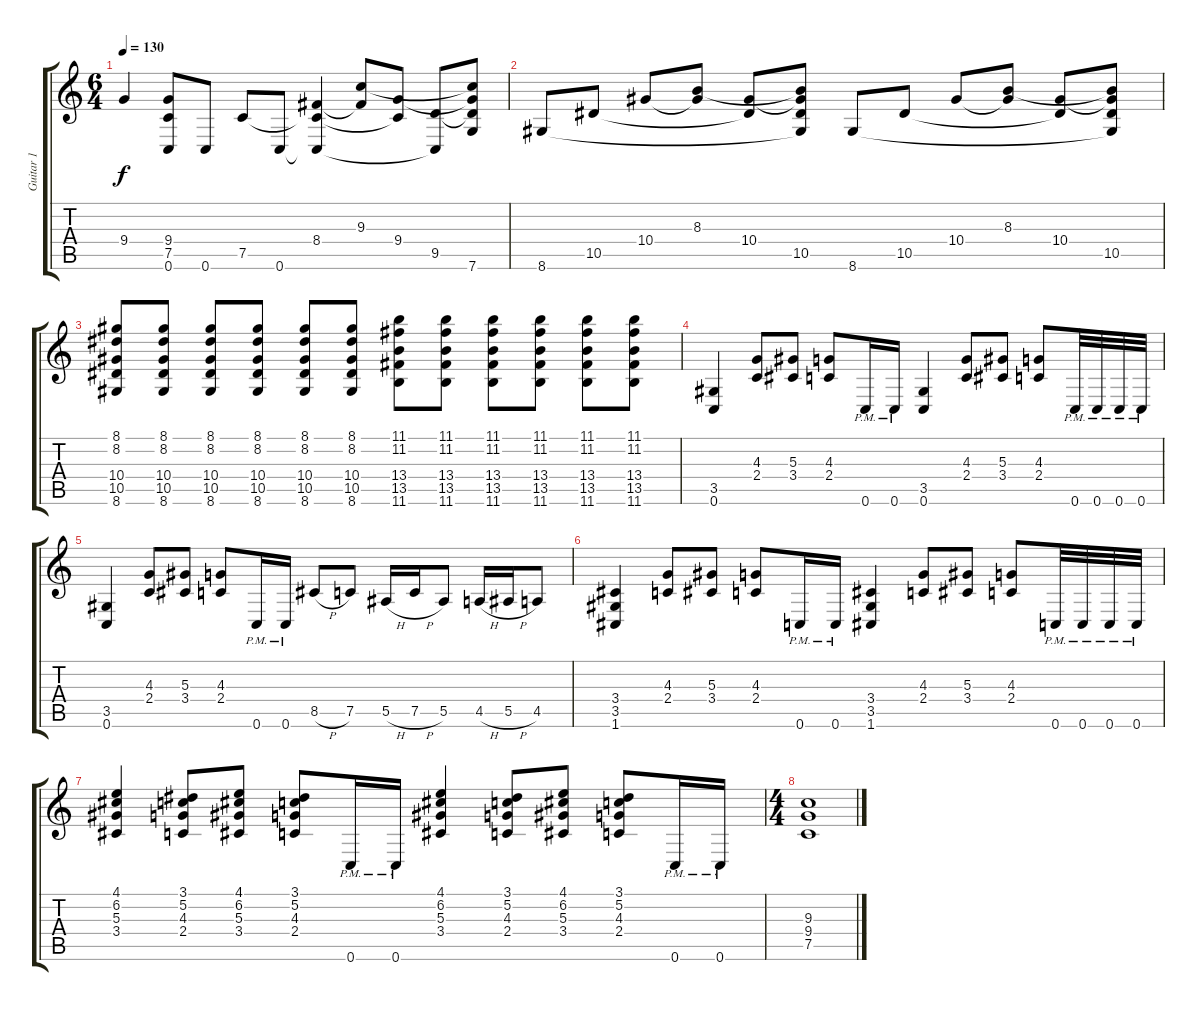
\track ("Guitar 1" "Guitar 1") {instrument distortionguitar}
\staff {score tabs}
\tuning (C4 G3 Eb3 Bb2 F2 C2) {hide}
\ts (6 4)
\tempo 130
\clef g2
\ks c
9.4.4{dy f} (9.4 7.5{t} 0.6{t}).8 0.6.8 7.5.8 0.6.8 (8.4 7.5{t} 0.6{t}).4 (9.3 8.4{t}).8 (9.4 7.5{t}).8 (9.5 0.6{t}).8 (9.3{t} 9.4{t} 9.5{t} 7.6).8 |
8.6.8 10.5.8 10.4.8 (8.3 10.4{t}).8 (10.4 10.5{t}).8 (8.3{t} 10.4{t} 10.5 8.6{t}).8 8.6.8 10.5.8 10.4.8 (8.3 10.4{t}).8 (10.4 10.5{t}).8 (8.3{t} 10.4{t} 10.5 8.6{t}).8 |
(8.1 8.2 10.4 10.5 8.6).8 (8.1 8.2 10.4 10.5 8.6).8 (8.1 8.2 10.4 10.5 8.6).8 (8.1 8.2 10.4 10.5 8.6).8 (8.1 8.2 10.4 10.5 8.6).8 (8.1 8.2 10.4 10.5 8.6).8 (11.1 11.2 13.4 13.5 11.6).8 (11.1 11.2 13.4 13.5 11.6).8 (11.1 11.2 13.4 13.5 11.6).8 (11.1 11.2 13.4 13.5 11.6).8 (11.1 11.2 13.4 13.5 11.6).8 (11.1 11.2 13.4 13.5 11.6).8 |
(3.5 0.6).4 (4.3 2.4).8 (5.3 3.4).8 (4.3 2.4).8 0.6{pm}.16 0.6{pm}.16 (3.5 0.6).4 (4.3 2.4).8 (5.3 3.4).8 (4.3 2.4).8 0.6{pm}.32 0.6{pm}.32 0.6{pm}.32 0.6{pm}.32 |
(3.5 0.6).4 (4.3 2.4).8 (5.3 3.4).8 (4.3 2.4).8 0.6{pm}.16 0.6{pm}.16 8.5{h}.8 7.5.8 5.5{h}.16 7.5{h}.16 5.5.8 4.5{h}.16 5.5{h}.16 4.5.8 |
(3.4 3.5 1.6).4 (4.3 2.4).8 (5.3 3.4).8 (4.3 2.4).8 0.6{pm}.16 0.6{pm}.16 (3.4 3.5 1.6).4 (4.3 2.4).8 (5.3 3.4).8 (4.3 2.4).8 0.6{pm}.32 0.6{pm}.32 0.6{pm}.32 0.6{pm}.32 |
(4.1 6.2 5.3 3.4).4 (3.1 5.2 4.3 2.4).8 (4.1 6.2 5.3 3.4).8 (3.1 5.2 4.3 2.4).8 0.6{pm}.16 0.6{pm}.16 (4.1 6.2 5.3 3.4).4 (3.1 5.2 4.3 2.4).8 (4.1 6.2 5.3 3.4).8 (3.1 5.2 4.3 2.4).8 0.6{pm}.16 0.6{pm}.16 |
\ts (4 4)
(9.3 9.4 7.5).1
